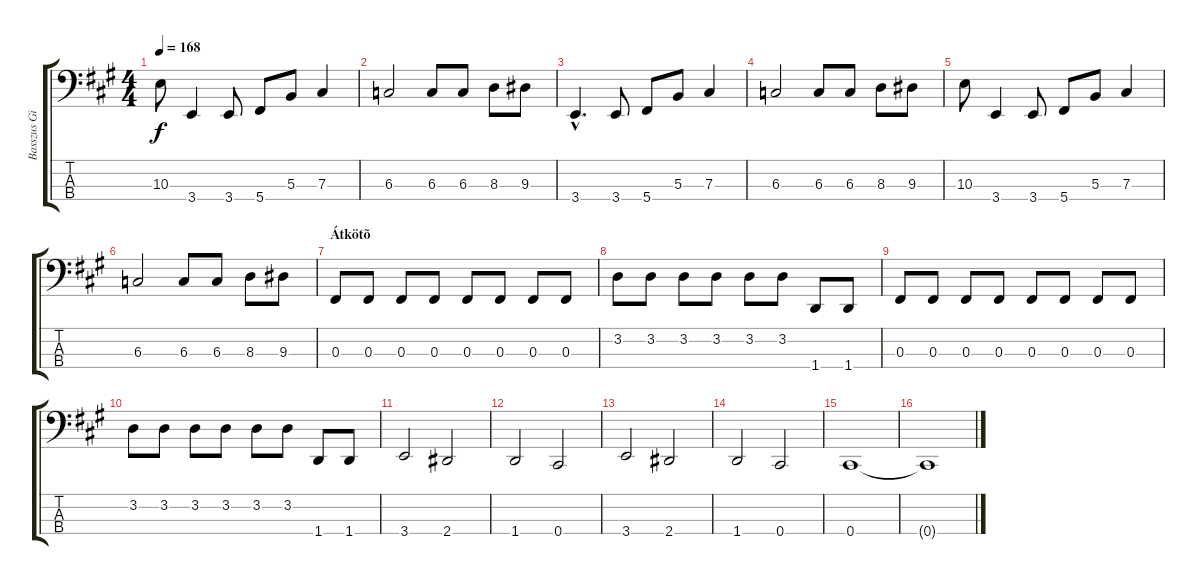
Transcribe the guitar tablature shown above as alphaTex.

\track ("Basszus Gitár" "Basszus Gi") {instrument electricbassfinger}
\staff {score tabs}
\tuning (E2 B1 Gb1 Db1) {hide}
\ts (4 4)
\tempo 168
\clef f4
\ks f#minor
10.3.8{dy f} 3.4.4 3.4.8 5.4.8 5.3.8 7.3.4 |
6.3.2 6.3.8 6.3.8 8.3.8 9.3.8 |
3.4{hac}.4{d} 3.4.8 5.4.8 5.3.8 7.3.4 |
6.3.2 6.3.8 6.3.8 8.3.8 9.3.8 |
10.3.8 3.4.4 3.4.8 5.4.8 5.3.8 7.3.4 |
6.3.2 6.3.8 6.3.8 8.3.8 9.3.8 |
\section ("" "Átkötõ")
0.3.8 0.3.8 0.3.8 0.3.8 0.3.8 0.3.8 0.3.8 0.3.8 |
3.2.8 3.2.8 3.2.8 3.2.8 3.2.8 3.2.8 1.4.8 1.4.8 |
0.3.8 0.3.8 0.3.8 0.3.8 0.3.8 0.3.8 0.3.8 0.3.8 |
3.2.8 3.2.8 3.2.8 3.2.8 3.2.8 3.2.8 1.4.8 1.4.8 |
3.4.2 2.4.2 |
1.4.2 0.4.2 |
3.4.2 2.4.2 |
1.4.2 0.4.2 |
0.4.1 |
0.4{t}.1
